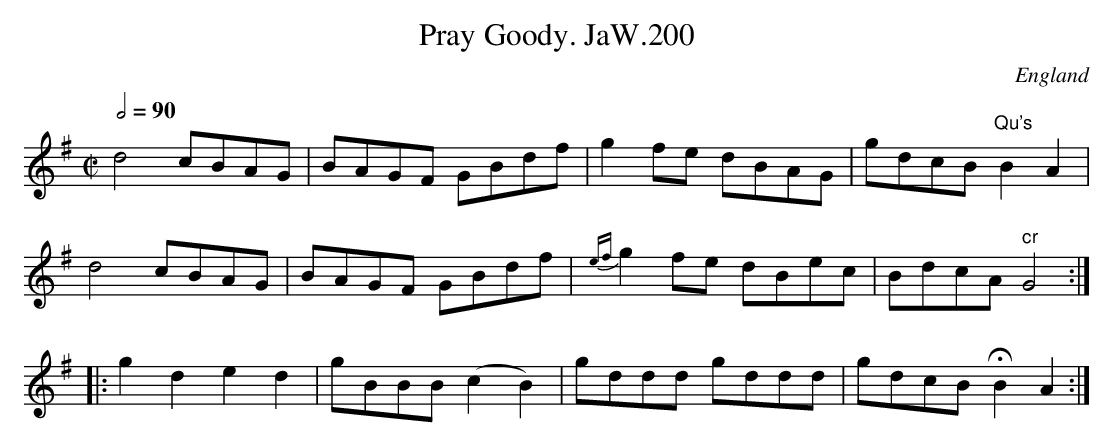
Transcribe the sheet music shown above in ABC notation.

X:1
T:Pray Goody. JaW.200
L:1/8
M:C|
O:England
Q:1/2=90
K:G
d4cBAG|BAGF GBdf|g2fe dBAG|gdcB "Qu's"B2A2|!
d4cBAG|BAGF GBdf|{ef}g2fe dBec|BdcA "cr"G4:|!
|:g2d2e2d2|gBBB (c2B2)|gddd gddd|gdcB HB2 A2:|
